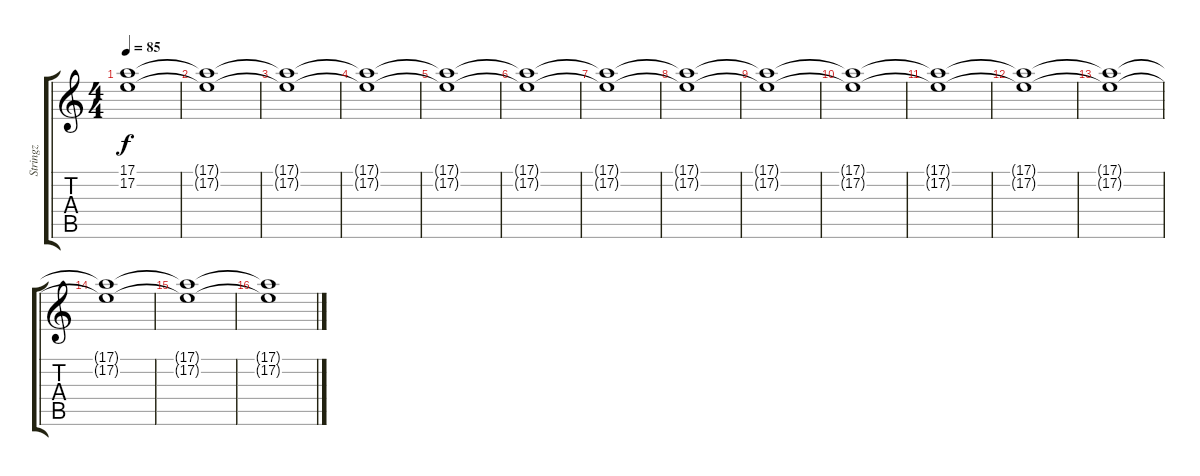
\track ("Stringz" "Stringz") {instrument stringensemble1}
\staff {score tabs}
\tuning (E4 B3 G3 D3 A2 E2) {hide}
\ts (4 4)
\tempo 85
\clef g2
\ks c
(17.1{t} 17.2{t}).1{dy f} |
(17.1{t} 17.2{t}).1 |
(17.1{t} 17.2{t}).1 |
(17.1{t} 17.2{t}).1 |
(17.1{t} 17.2{t}).1 |
(17.1{t} 17.2{t}).1 |
(17.1{t} 17.2{t}).1 |
(17.1{t} 17.2{t}).1 |
(17.1{t} 17.2{t}).1 |
(17.1{t} 17.2{t}).1 |
(17.1{t} 17.2{t}).1 |
(17.1{t} 17.2{t}).1 |
(17.1{t} 17.2{t}).1 |
(17.1{t} 17.2{t}).1 |
(17.1{t} 17.2{t}).1 |
(17.1{t} 17.2{t}).1
